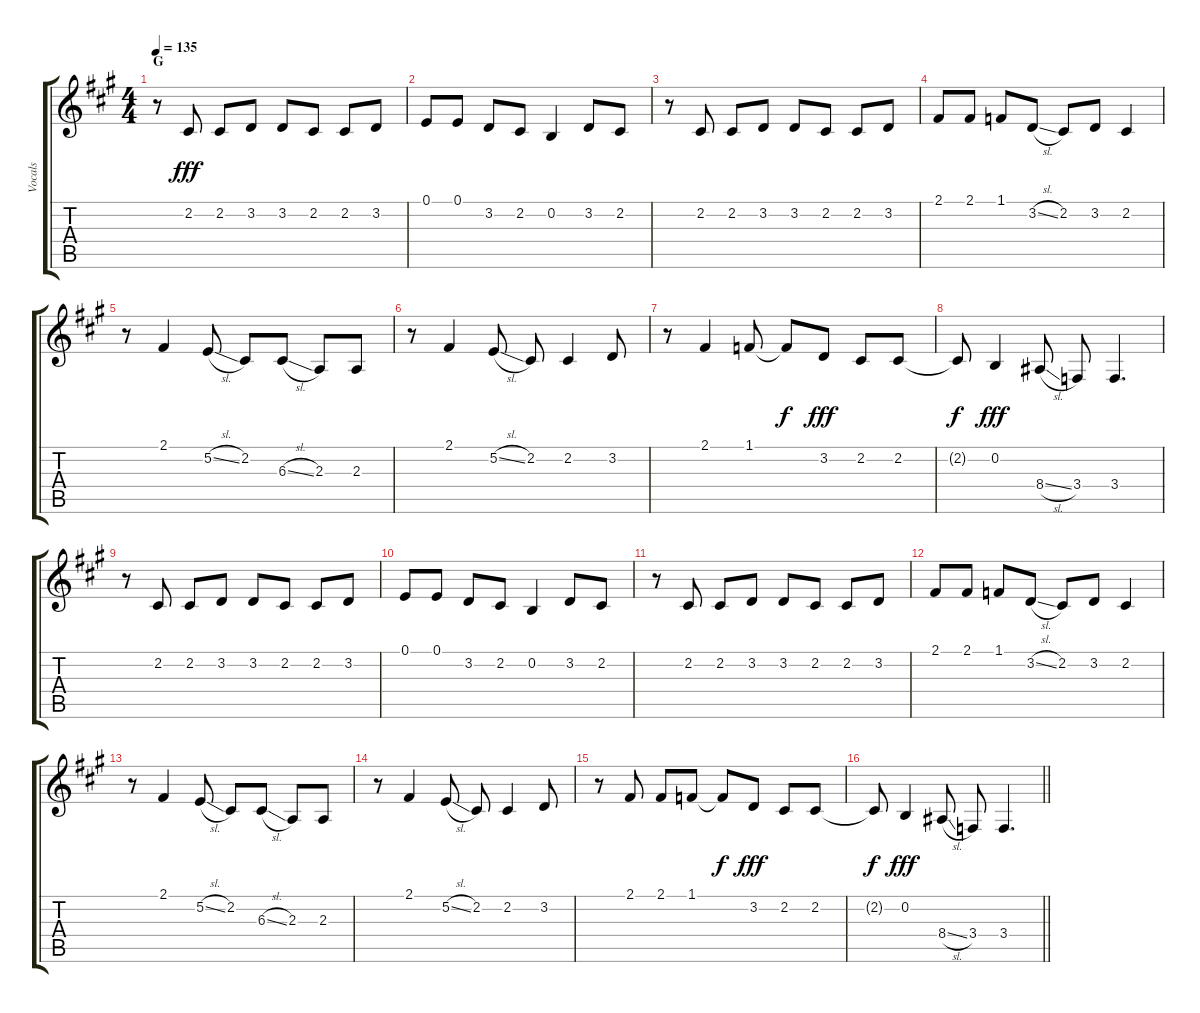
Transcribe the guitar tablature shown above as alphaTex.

\track ("Vocals" "Vocals") {instrument voiceoohs}
\staff {score tabs}
\tuning (E4 B3 G3 D3 A2 E2) {hide}
\ts (4 4)
\section ("" "G")
\tempo 135
\clef g2
\ks a
r.8{dy fff} 2.2.8 2.2.8 3.2.8 3.2.8 2.2.8 2.2.8 3.2.8 |
0.1.8 0.1.8 3.2.8 2.2.8 0.2.4 3.2.8 2.2.8 |
r.8 2.2.8 2.2.8 3.2.8 3.2.8 2.2.8 2.2.8 3.2.8 |
2.1.8 2.1.8 1.1.8 3.2{sl}.8 2.2.8 3.2.8 2.2.4 |
r.8 2.1.4 5.2{sl}.8 2.2.8 6.3{sl}.8 2.3.8 2.3.8 |
r.8 2.1.4 5.2{sl}.8 2.2.8 2.2.4 3.2.8 |
r.8 2.1.4 1.1.8 1.1{t}.8{dy f} 3.2.8{dy fff} 2.2.8 2.2.8 |
2.2{t}.8{dy f} 0.2.4{dy fff} 8.4{sl}.8 3.4.8 3.4.4{d} |
r.8 2.2.8 2.2.8 3.2.8 3.2.8 2.2.8 2.2.8 3.2.8 |
0.1.8 0.1.8 3.2.8 2.2.8 0.2.4 3.2.8 2.2.8 |
r.8 2.2.8 2.2.8 3.2.8 3.2.8 2.2.8 2.2.8 3.2.8 |
2.1.8 2.1.8 1.1.8 3.2{sl}.8 2.2.8 3.2.8 2.2.4 |
r.8 2.1.4 5.2{sl}.8 2.2.8 6.3{sl}.8 2.3.8 2.3.8 |
r.8 2.1.4 5.2{sl}.8 2.2.8 2.2.4 3.2.8 |
r.8 2.1.8 2.1.8 1.1.8 1.1{t}.8{dy f} 3.2.8{dy fff} 2.2.8 2.2.8 |
\barLineRight lightlight
2.2{t}.8{dy f} 0.2.4{dy fff} 8.4{sl}.8 3.4.8 3.4.4{d}
